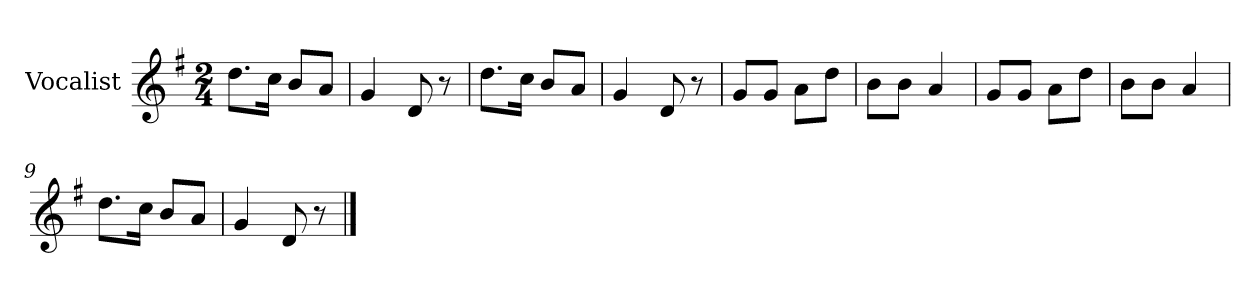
**kern
*part1
*staff1
*I"Vocalist
*k[f#]
*G:
*M2/4
=1
8.ddL
16ccJk
8bL
8aJ
=2
4g
8d
8r
=3
8.ddL
16ccJk
8bL
8aJ
=4
4g
8d
8r
=5
8gL
8gJ
8aL
8ddJ
=6
8bL
8bJ
4a
=7
8gL
8gJ
8aL
8ddJ
=8
8bL
8bJ
4a
=9
8.ddL
16ccJk
8bL
8aJ
=10
4g
8d
8r
==
*-
